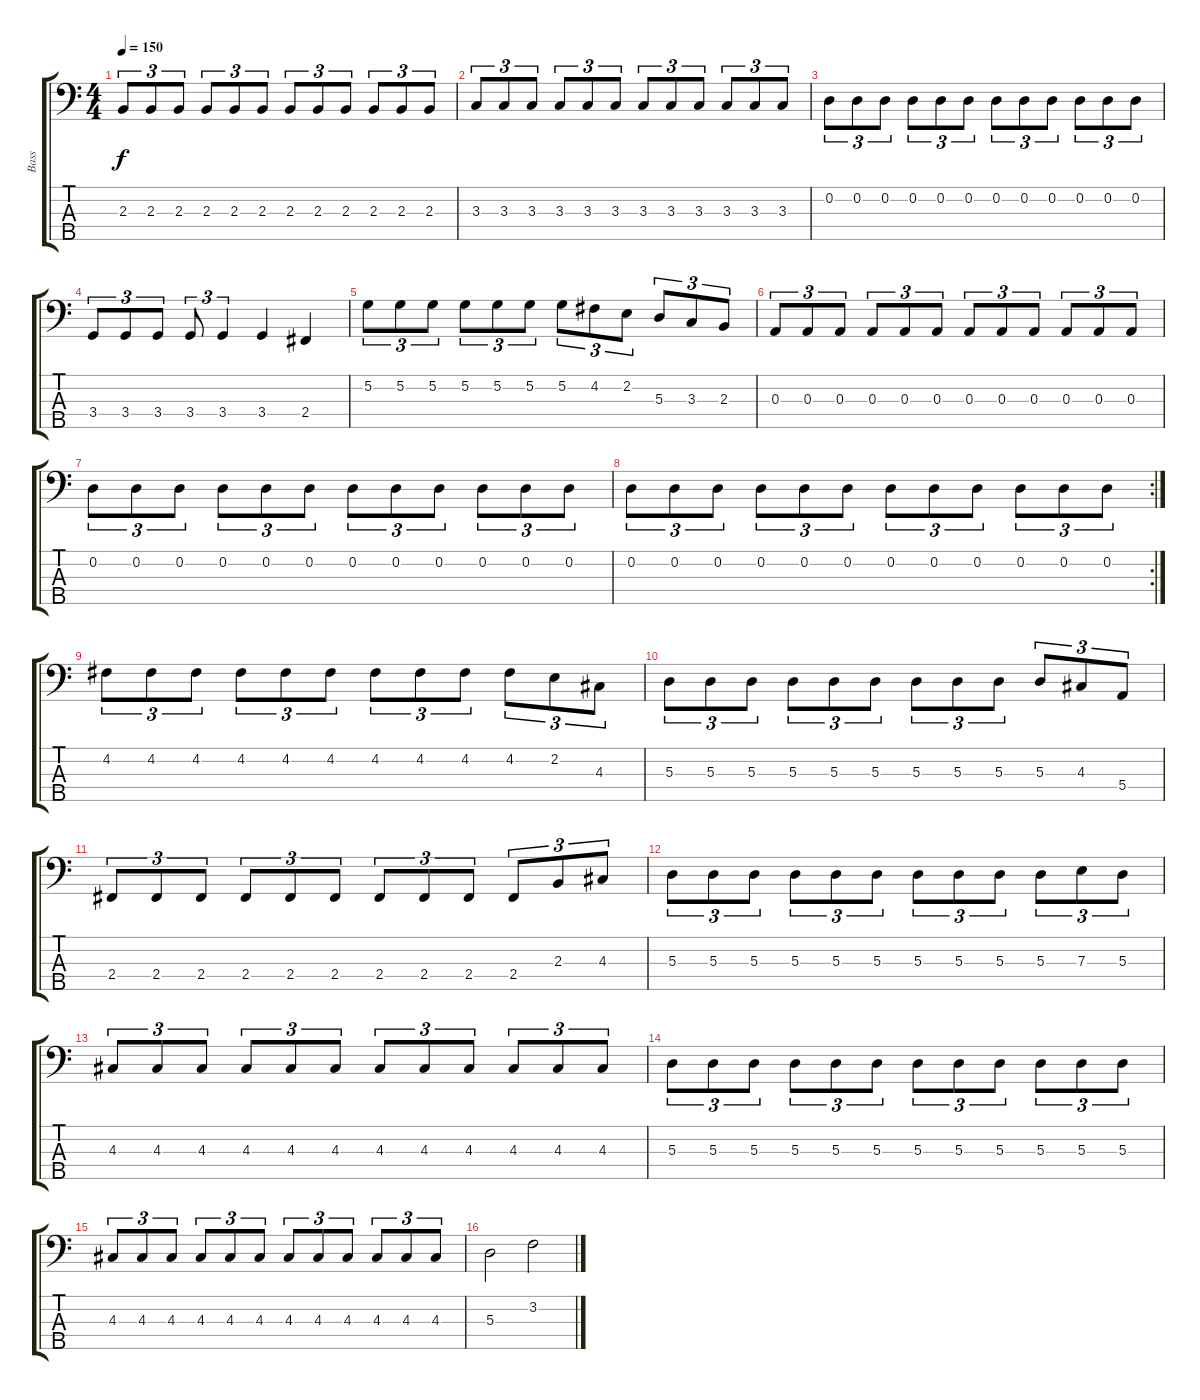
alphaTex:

\track ("Bass" "Bass") {instrument electricbassfinger}
\staff {score tabs}
\tuning (G2 D2 A1 E1 B0) {hide}
\ts (4 4)
\tempo 150
\clef f4
\ks c
2.3.8{tu (3 2) dy f} 2.3.8{tu (3 2)} 2.3.8{tu (3 2)} 2.3.8{tu (3 2)} 2.3.8{tu (3 2)} 2.3.8{tu (3 2)} 2.3.8{tu (3 2)} 2.3.8{tu (3 2)} 2.3.8{tu (3 2)} 2.3.8{tu (3 2)} 2.3.8{tu (3 2)} 2.3.8{tu (3 2)} |
3.3.8{tu (3 2)} 3.3.8{tu (3 2)} 3.3.8{tu (3 2)} 3.3.8{tu (3 2)} 3.3.8{tu (3 2)} 3.3.8{tu (3 2)} 3.3.8{tu (3 2)} 3.3.8{tu (3 2)} 3.3.8{tu (3 2)} 3.3.8{tu (3 2)} 3.3.8{tu (3 2)} 3.3.8{tu (3 2)} |
0.2.8{tu (3 2)} 0.2.8{tu (3 2)} 0.2.8{tu (3 2)} 0.2.8{tu (3 2)} 0.2.8{tu (3 2)} 0.2.8{tu (3 2)} 0.2.8{tu (3 2)} 0.2.8{tu (3 2)} 0.2.8{tu (3 2)} 0.2.8{tu (3 2)} 0.2.8{tu (3 2)} 0.2.8{tu (3 2)} |
3.4.8{tu (3 2)} 3.4.8{tu (3 2)} 3.4.8{tu (3 2)} 3.4.8{tu (3 2)} 3.4.4{tu (3 2)} 3.4.4 2.4.4 |
5.2.8{tu (3 2)} 5.2.8{tu (3 2)} 5.2.8{tu (3 2)} 5.2.8{tu (3 2)} 5.2.8{tu (3 2)} 5.2.8{tu (3 2)} 5.2.8{tu (3 2)} 4.2.8{tu (3 2)} 2.2.8{tu (3 2)} 5.3.8{tu (3 2)} 3.3.8{tu (3 2)} 2.3.8{tu (3 2)} |
0.3.8{tu (3 2)} 0.3.8{tu (3 2)} 0.3.8{tu (3 2)} 0.3.8{tu (3 2)} 0.3.8{tu (3 2)} 0.3.8{tu (3 2)} 0.3.8{tu (3 2)} 0.3.8{tu (3 2)} 0.3.8{tu (3 2)} 0.3.8{tu (3 2)} 0.3.8{tu (3 2)} 0.3.8{tu (3 2)} |
0.2.8{tu (3 2)} 0.2.8{tu (3 2)} 0.2.8{tu (3 2)} 0.2.8{tu (3 2)} 0.2.8{tu (3 2)} 0.2.8{tu (3 2)} 0.2.8{tu (3 2)} 0.2.8{tu (3 2)} 0.2.8{tu (3 2)} 0.2.8{tu (3 2)} 0.2.8{tu (3 2)} 0.2.8{tu (3 2)} |
\rc 2
0.2.8{tu (3 2)} 0.2.8{tu (3 2)} 0.2.8{tu (3 2)} 0.2.8{tu (3 2)} 0.2.8{tu (3 2)} 0.2.8{tu (3 2)} 0.2.8{tu (3 2)} 0.2.8{tu (3 2)} 0.2.8{tu (3 2)} 0.2.8{tu (3 2)} 0.2.8{tu (3 2)} 0.2.8{tu (3 2)} |
4.2.8{tu (3 2)} 4.2.8{tu (3 2)} 4.2.8{tu (3 2)} 4.2.8{tu (3 2)} 4.2.8{tu (3 2)} 4.2.8{tu (3 2)} 4.2.8{tu (3 2)} 4.2.8{tu (3 2)} 4.2.8{tu (3 2)} 4.2.8{tu (3 2)} 2.2.8{tu (3 2)} 4.3.8{tu (3 2)} |
5.3.8{tu (3 2)} 5.3.8{tu (3 2)} 5.3.8{tu (3 2)} 5.3.8{tu (3 2)} 5.3.8{tu (3 2)} 5.3.8{tu (3 2)} 5.3.8{tu (3 2)} 5.3.8{tu (3 2)} 5.3.8{tu (3 2)} 5.3.8{tu (3 2)} 4.3.8{tu (3 2)} 5.4.8{tu (3 2)} |
2.4.8{tu (3 2)} 2.4.8{tu (3 2)} 2.4.8{tu (3 2)} 2.4.8{tu (3 2)} 2.4.8{tu (3 2)} 2.4.8{tu (3 2)} 2.4.8{tu (3 2)} 2.4.8{tu (3 2)} 2.4.8{tu (3 2)} 2.4.8{tu (3 2)} 2.3.8{tu (3 2)} 4.3.8{tu (3 2)} |
5.3.8{tu (3 2)} 5.3.8{tu (3 2)} 5.3.8{tu (3 2)} 5.3.8{tu (3 2)} 5.3.8{tu (3 2)} 5.3.8{tu (3 2)} 5.3.8{tu (3 2)} 5.3.8{tu (3 2)} 5.3.8{tu (3 2)} 5.3.8{tu (3 2)} 7.3.8{tu (3 2)} 5.3.8{tu (3 2)} |
4.3.8{tu (3 2)} 4.3.8{tu (3 2)} 4.3.8{tu (3 2)} 4.3.8{tu (3 2)} 4.3.8{tu (3 2)} 4.3.8{tu (3 2)} 4.3.8{tu (3 2)} 4.3.8{tu (3 2)} 4.3.8{tu (3 2)} 4.3.8{tu (3 2)} 4.3.8{tu (3 2)} 4.3.8{tu (3 2)} |
5.3.8{tu (3 2)} 5.3.8{tu (3 2)} 5.3.8{tu (3 2)} 5.3.8{tu (3 2)} 5.3.8{tu (3 2)} 5.3.8{tu (3 2)} 5.3.8{tu (3 2)} 5.3.8{tu (3 2)} 5.3.8{tu (3 2)} 5.3.8{tu (3 2)} 5.3.8{tu (3 2)} 5.3.8{tu (3 2)} |
4.3.8{tu (3 2)} 4.3.8{tu (3 2)} 4.3.8{tu (3 2)} 4.3.8{tu (3 2)} 4.3.8{tu (3 2)} 4.3.8{tu (3 2)} 4.3.8{tu (3 2)} 4.3.8{tu (3 2)} 4.3.8{tu (3 2)} 4.3.8{tu (3 2)} 4.3.8{tu (3 2)} 4.3.8{tu (3 2)} |
5.3.2 3.2.2
